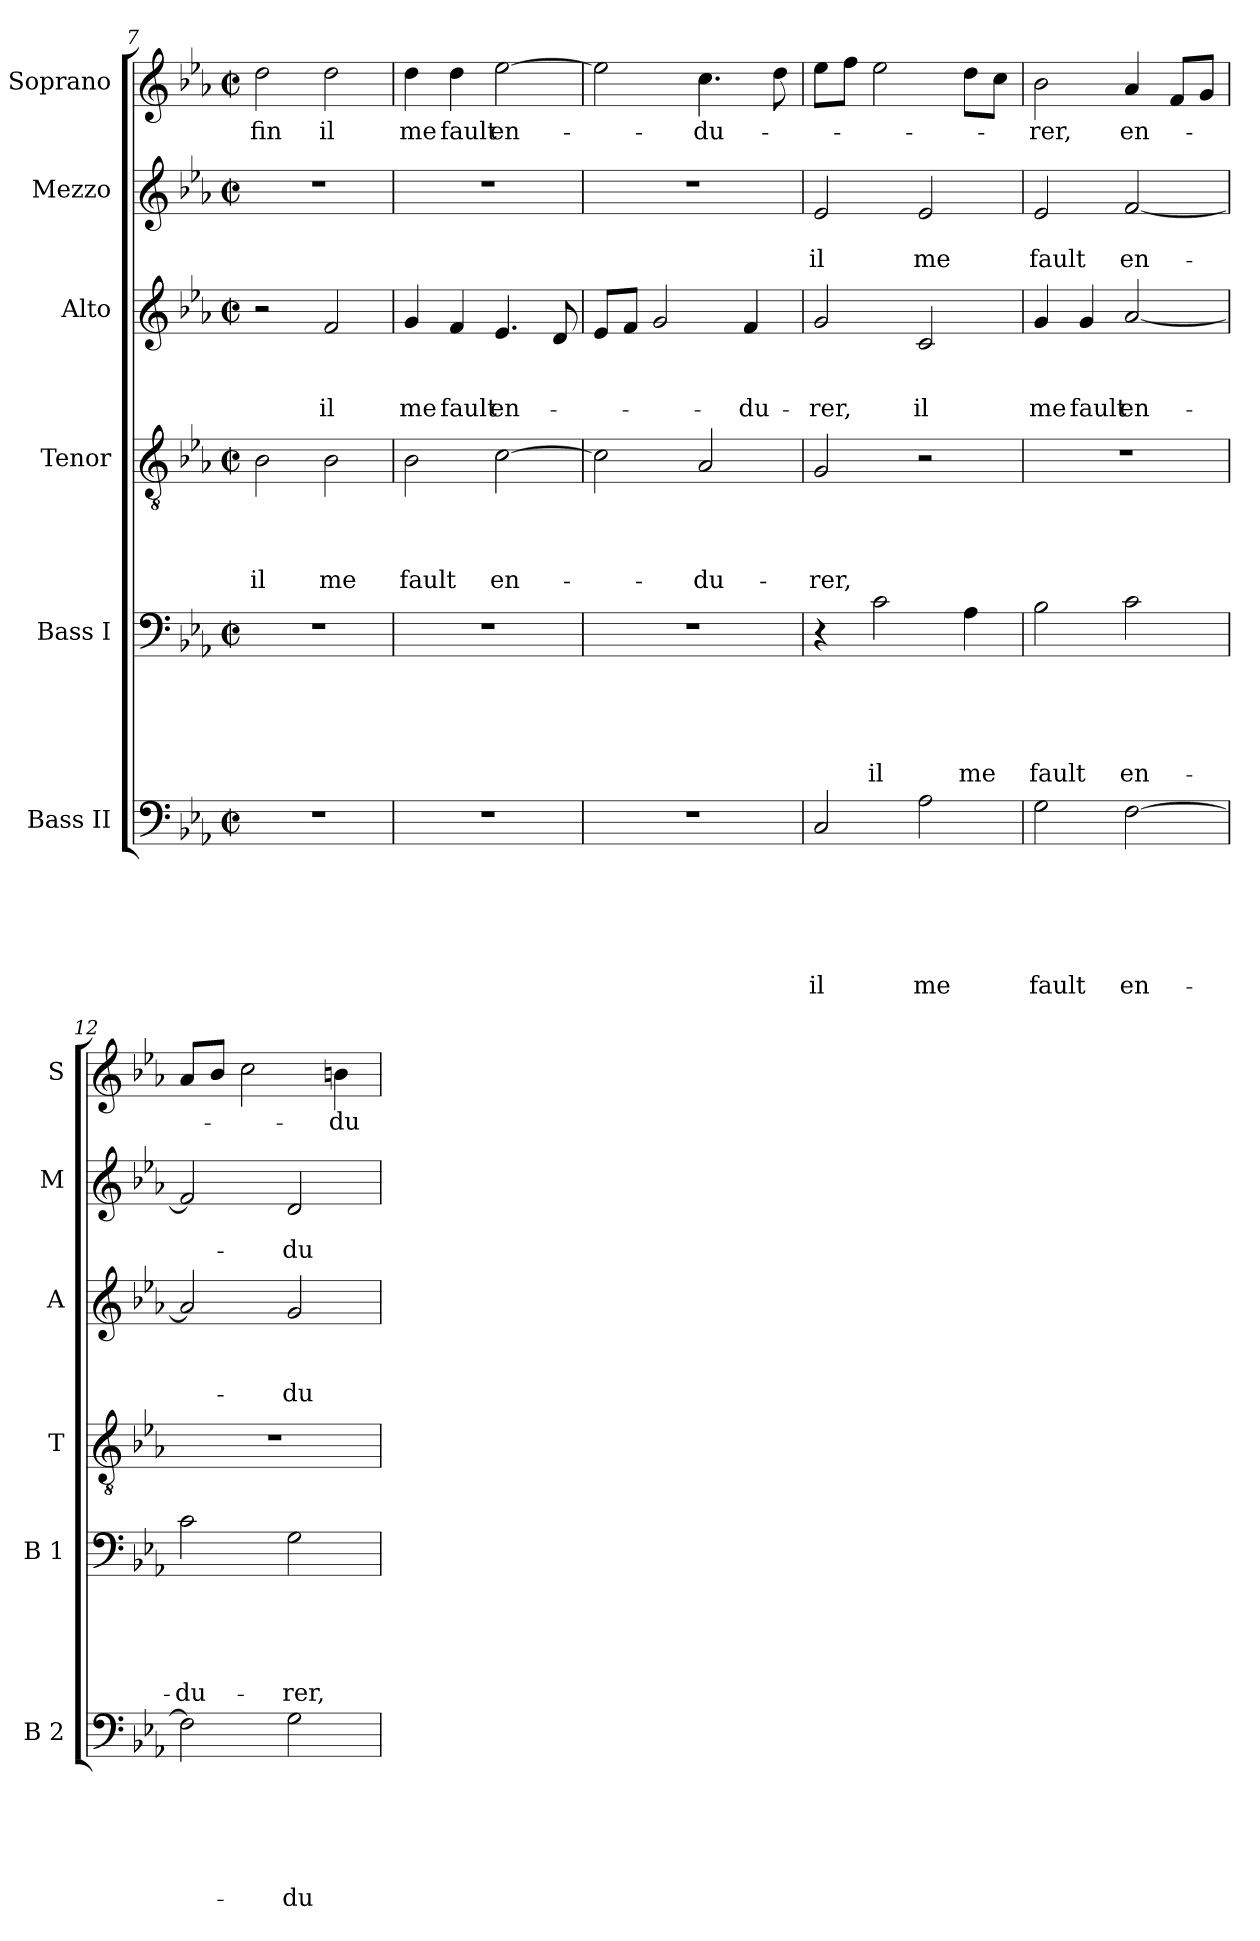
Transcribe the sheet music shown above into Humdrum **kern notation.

**kern	**text	**text	**text	**text	**text	**text	**kern	**text	**text	**text	**text	**text	**kern	**text	**text	**text	**text	**kern	**text	**text	**text	**kern	**text	**text	**kern	**text
*part6	*part6	*part6	*part6	*part6	*part6	*part6	*part5	*part5	*part5	*part5	*part5	*part5	*part4	*part4	*part4	*part4	*part4	*part3	*part3	*part3	*part3	*part2	*part2	*part2	*part1	*part1
*staff6	*staff6	*staff6	*staff6	*staff6	*staff6	*staff6	*staff5	*staff5	*staff5	*staff5	*staff5	*staff5	*staff4	*staff4	*staff4	*staff4	*staff4	*staff3	*staff3	*staff3	*staff3	*staff2	*staff2	*staff2	*staff1	*staff1
*I"Bass II	*	*	*	*	*	*	*I"Bass I	*	*	*	*	*	*I"Tenor	*	*	*	*	*I"Alto	*	*	*	*I"Mezzo	*	*	*I"Soprano	*
*I'B 2	*	*	*	*	*	*	*I'B 1	*	*	*	*	*	*I'T	*	*	*	*	*I'A	*	*	*	*I'M	*	*	*I'S	*
*clefF4	*	*	*	*	*	*	*clefF4	*	*	*	*	*	*clefGv2	*	*	*	*	*clefG2	*	*	*	*clefG2	*	*	*clefG2	*
*k[b-e-a-]	*	*	*	*	*	*	*k[b-e-a-]	*	*	*	*	*	*k[b-e-a-]	*	*	*	*	*k[b-e-a-]	*	*	*	*k[b-e-a-]	*	*	*k[b-e-a-]	*
*E-:	*	*	*	*	*	*	*E-:	*	*	*	*	*	*E-:	*	*	*	*	*E-:	*	*	*	*E-:	*	*	*E-:	*
*M2/2	*	*	*	*	*	*	*M2/2	*	*	*	*	*	*M2/2	*	*	*	*	*M2/2	*	*	*	*M2/2	*	*	*M2/2	*
*met(c|)	*	*	*	*	*	*	*met(c|)	*	*	*	*	*	*met(c|)	*	*	*	*	*met(c|)	*	*	*	*met(c|)	*	*	*met(c|)	*
=7	=7	=7	=7	=7	=7	=7	=7	=7	=7	=7	=7	=7	=7	=7	=7	=7	=7	=7	=7	=7	=7	=7	=7	=7	=7	=7
!	!	!	!	!	!	!	!	!	!	!	!	!	!	!	!	!	!LO:LY:b	!	!	!	!	!	!	!	!	!LO:LY:b
1r	.	.	.	.	.	.	1r	.	.	.	.	.	2B-\	.	.	.	il	2r	.	.	.	1r	.	.	2dd\	fin
!	!	!	!	!	!	!	!	!	!	!	!	!	!	!	!	!	!LO:LY:b	!	!	!	!LO:LY:b	!	!	!	!	!LO:LY:b
.	.	.	.	.	.	.	.	.	.	.	.	.	2B-\	.	.	.	me	2f/	.	.	il	.	.	.	2dd\	il
=8	=8	=8	=8	=8	=8	=8	=8	=8	=8	=8	=8	=8	=8	=8	=8	=8	=8	=8	=8	=8	=8	=8	=8	=8	=8	=8
!	!	!	!	!	!	!	!	!	!	!	!	!	!	!	!	!	!LO:LY:b	!	!	!	!LO:LY:b	!	!	!	!	!LO:LY:b
1r	.	.	.	.	.	.	1r	.	.	.	.	.	2B-\	.	.	.	fault	4g/	.	.	me	1r	.	.	4dd\	me
!	!	!	!	!	!	!	!	!	!	!	!	!	!	!	!	!	!	!	!	!	!LO:LY:b	!	!	!	!	!LO:LY:b
.	.	.	.	.	.	.	.	.	.	.	.	.	.	.	.	.	.	4f/	.	.	fault	.	.	.	4dd\	fault
!	!	!	!	!	!	!	!	!	!	!	!	!	!	!	!	!	!LO:LY:b	!	!	!	!LO:LY:b	!	!	!	!	!LO:LY:b
.	.	.	.	.	.	.	.	.	.	.	.	.	[>2c\	.	.	.	en-	4.e-/	.	.	en-	.	.	.	[>2ee-\	en-
.	.	.	.	.	.	.	.	.	.	.	.	.	.	.	.	.	.	8d/	.	.	.	.	.	.	.	.
=9	=9	=9	=9	=9	=9	=9	=9	=9	=9	=9	=9	=9	=9	=9	=9	=9	=9	=9	=9	=9	=9	=9	=9	=9	=9	=9
1r	.	.	.	.	.	.	1r	.	.	.	.	.	2c\]	.	.	.	.	8e-/L	.	.	.	1r	.	.	2ee-\]	.
.	.	.	.	.	.	.	.	.	.	.	.	.	.	.	.	.	.	8f/J	.	.	.	.	.	.	.	.
.	.	.	.	.	.	.	.	.	.	.	.	.	.	.	.	.	.	2g/	.	.	.	.	.	.	.	.
!	!	!	!	!	!	!	!	!	!	!	!	!	!	!	!	!	!LO:LY:b	!	!	!	!	!	!	!	!	!LO:LY:b
.	.	.	.	.	.	.	.	.	.	.	.	.	2A-/	.	.	.	-du-	.	.	.	.	.	.	.	4.cc\	-du-
!	!	!	!	!	!	!	!	!	!	!	!	!	!	!	!	!	!	!	!	!	!LO:LY:b	!	!	!	!	!
.	.	.	.	.	.	.	.	.	.	.	.	.	.	.	.	.	.	4f/	.	.	-du-	.	.	.	.	.
.	.	.	.	.	.	.	.	.	.	.	.	.	.	.	.	.	.	.	.	.	.	.	.	.	8dd\	.
=10	=10	=10	=10	=10	=10	=10	=10	=10	=10	=10	=10	=10	=10	=10	=10	=10	=10	=10	=10	=10	=10	=10	=10	=10	=10	=10
!	!	!	!	!	!	!LO:LY:b	!	!	!	!	!	!	!	!	!	!	!LO:LY:b	!	!	!	!LO:LY:b	!	!	!LO:LY:b	!	!
2C/	.	.	.	.	.	il	4r	.	.	.	.	.	2G/	.	.	.	-rer,	2g/	.	.	-rer,	2e-/	.	il	8ee-\L	.
.	.	.	.	.	.	.	.	.	.	.	.	.	.	.	.	.	.	.	.	.	.	.	.	.	8ff\J	.
!	!	!	!	!	!	!	!	!	!	!	!	!LO:LY:b	!	!	!	!	!	!	!	!	!	!	!	!	!	!
.	.	.	.	.	.	.	2c\	.	.	.	.	il	.	.	.	.	.	.	.	.	.	.	.	.	2ee-\	.
!	!	!	!	!	!	!LO:LY:b	!	!	!	!	!	!	!	!	!	!	!	!	!	!	!LO:LY:b	!	!	!LO:LY:b	!	!
2A-\	.	.	.	.	.	me	.	.	.	.	.	.	2r	.	.	.	.	2c/	.	.	il	2e-/	.	me	.	.
!	!	!	!	!	!	!	!	!	!	!	!	!LO:LY:b	!	!	!	!	!	!	!	!	!	!	!	!	!	!
.	.	.	.	.	.	.	4A-\	.	.	.	.	me	.	.	.	.	.	.	.	.	.	.	.	.	8dd\L	.
.	.	.	.	.	.	.	.	.	.	.	.	.	.	.	.	.	.	.	.	.	.	.	.	.	8cc\J	.
=11	=11	=11	=11	=11	=11	=11	=11	=11	=11	=11	=11	=11	=11	=11	=11	=11	=11	=11	=11	=11	=11	=11	=11	=11	=11	=11
!	!	!	!	!	!	!LO:LY:b	!	!	!	!	!	!LO:LY:b	!	!	!	!	!	!	!	!	!LO:LY:b	!	!	!LO:LY:b	!	!LO:LY:b
2G\	.	.	.	.	.	fault	2B-\	.	.	.	.	fault	1r	.	.	.	.	4g/	.	.	me	2e-/	.	fault	2b-\	-rer,
!	!	!	!	!	!	!	!	!	!	!	!	!	!	!	!	!	!	!	!	!	!LO:LY:b	!	!	!	!	!
.	.	.	.	.	.	.	.	.	.	.	.	.	.	.	.	.	.	4g/	.	.	fault	.	.	.	.	.
!	!	!	!	!	!	!LO:LY:b	!	!	!	!	!	!LO:LY:b	!	!	!	!	!	!	!	!	!LO:LY:b	!	!	!LO:LY:b	!	!LO:LY:b
[>2F\	.	.	.	.	.	en-	2c\	.	.	.	.	en-	.	.	.	.	.	[>2a-/	.	.	en-	[>2f/	.	en-	4a-/	en-
.	.	.	.	.	.	.	.	.	.	.	.	.	.	.	.	.	.	.	.	.	.	.	.	.	8f/L	.
.	.	.	.	.	.	.	.	.	.	.	.	.	.	.	.	.	.	.	.	.	.	.	.	.	8g/J	.
!!LO:PB:g=z
=12	=12	=12	=12	=12	=12	=12	=12	=12	=12	=12	=12	=12	=12	=12	=12	=12	=12	=12	=12	=12	=12	=12	=12	=12	=12	=12
!	!	!	!	!	!	!	!	!	!	!	!	!LO:LY:b	!	!	!	!	!	!	!	!	!	!	!	!	!	!
2F\]	.	.	.	.	.	.	2c\	.	.	.	.	-du-	1r	.	.	.	.	2a-/]	.	.	.	2f/]	.	.	8a-/L	.
.	.	.	.	.	.	.	.	.	.	.	.	.	.	.	.	.	.	.	.	.	.	.	.	.	8b-/J	.
.	.	.	.	.	.	.	.	.	.	.	.	.	.	.	.	.	.	.	.	.	.	.	.	.	2cc\	.
!	!	!	!	!	!	!LO:LY:b	!	!	!	!	!	!LO:LY:b	!	!	!	!	!	!	!	!	!LO:LY:b	!	!	!LO:LY:b	!	!
2G\	.	.	.	.	.	-du-	2G\	.	.	.	.	-rer,	.	.	.	.	.	2g/	.	.	-du-	2d/	.	-du-	.	.
!	!	!	!	!	!	!	!	!	!	!	!	!	!	!	!	!	!	!	!	!	!	!	!	!	!	!LO:LY:b
.	.	.	.	.	.	.	.	.	.	.	.	.	.	.	.	.	.	.	.	.	.	.	.	.	4bn\	-du-
=	=	=	=	=	=	=	=	=	=	=	=	=	=	=	=	=	=	=	=	=	=	=	=	=	=	=
*-	*-	*-	*-	*-	*-	*-	*-	*-	*-	*-	*-	*-	*-	*-	*-	*-	*-	*-	*-	*-	*-	*-	*-	*-	*-	*-
